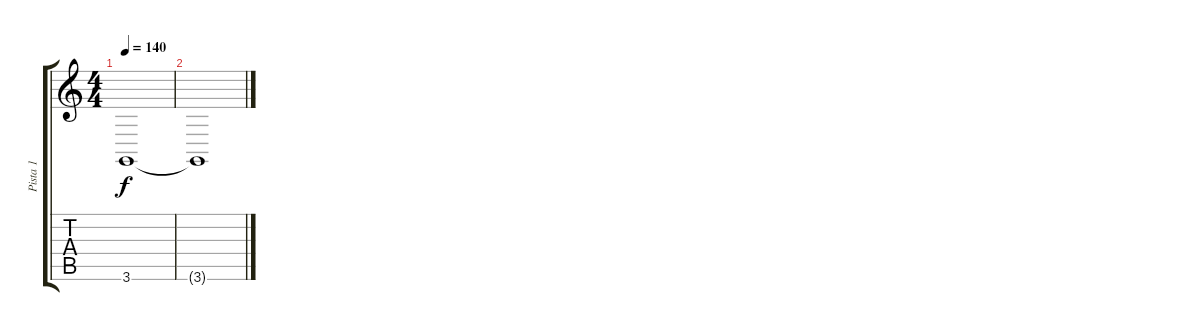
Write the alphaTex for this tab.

\track ("Pista 1" "Pista 1") {instrument stringensemble1}
\staff {score tabs}
\tuning (E4 B3 G3 D3 A2 E2) {hide}
\ts (4 4)
\tempo 140
\clef g2
\ks c
3.6.1{dy f} |
3.6{t}.1
